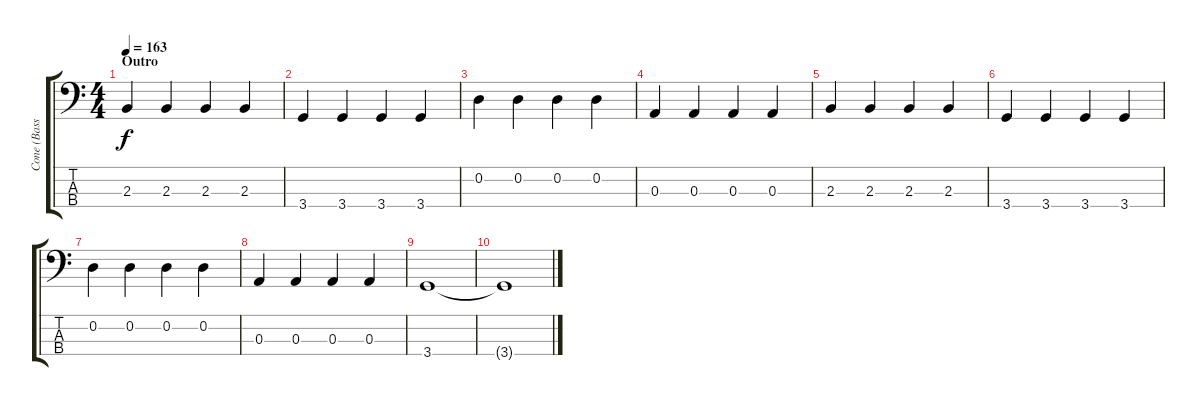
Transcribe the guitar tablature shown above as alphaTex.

\track ("Cone (Bass)" "Cone (Bass") {instrument electricbassfinger}
\staff {score tabs}
\tuning (G2 D2 A1 E1) {hide}
\ts (4 4)
\section ("" "Outro")
\tempo 163
\clef f4
\ks c
2.3.4{dy f} 2.3.4 2.3.4 2.3.4 |
3.4.4 3.4.4 3.4.4 3.4.4 |
0.2.4 0.2.4 0.2.4 0.2.4 |
0.3.4 0.3.4 0.3.4 0.3.4 |
2.3.4 2.3.4 2.3.4 2.3.4 |
3.4.4 3.4.4 3.4.4 3.4.4 |
0.2.4 0.2.4 0.2.4 0.2.4 |
0.3.4 0.3.4 0.3.4 0.3.4 |
3.4.1 |
3.4{t}.1
